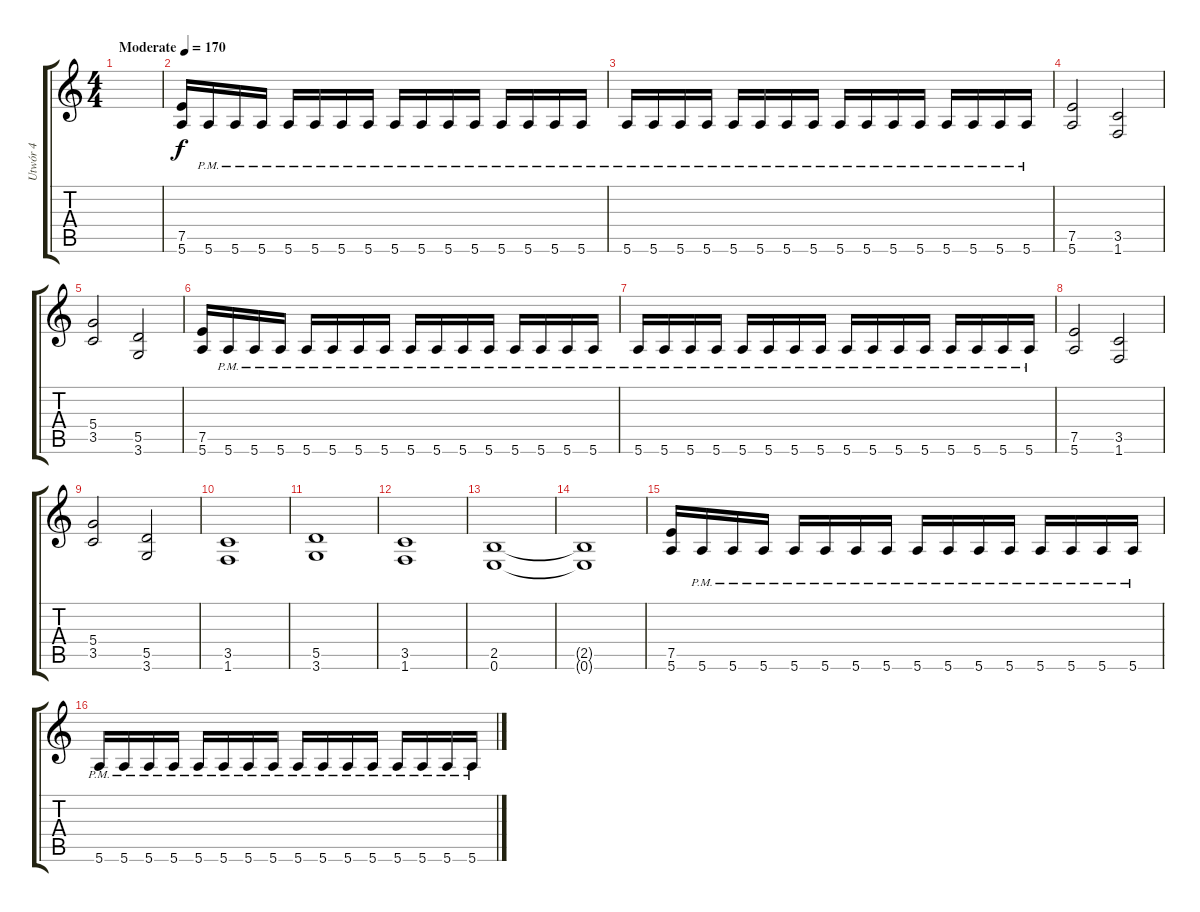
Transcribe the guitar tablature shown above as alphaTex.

\track ("Utwór 4" "Utwór 4") {instrument distortionguitar}
\staff {score tabs}
\tuning (E4 B3 G3 D3 A2 E2) {hide}
\ts (4 4)
\tempo (170 "Moderate")
\clef g2
\ks c
|
(7.5 5.6).16 5.6{pm}.16 5.6{pm}.16 5.6{pm}.16 5.6{pm}.16 5.6{pm}.16 5.6{pm}.16 5.6{pm}.16 5.6{pm}.16 5.6{pm}.16 5.6{pm}.16 5.6{pm}.16 5.6{pm}.16 5.6{pm}.16 5.6{pm}.16 5.6{pm}.16 |
5.6{pm}.16 5.6{pm}.16 5.6{pm}.16 5.6{pm}.16 5.6{pm}.16 5.6{pm}.16 5.6{pm}.16 5.6{pm}.16 5.6{pm}.16 5.6{pm}.16 5.6{pm}.16 5.6{pm}.16 5.6{pm}.16 5.6{pm}.16 5.6{pm}.16 5.6{pm}.16 |
(7.5 5.6).2 (3.5 1.6).2 |
(5.4 3.5).2 (5.5 3.6).2 |
(7.5 5.6).16 5.6{pm}.16 5.6{pm}.16 5.6{pm}.16 5.6{pm}.16 5.6{pm}.16 5.6{pm}.16 5.6{pm}.16 5.6{pm}.16 5.6{pm}.16 5.6{pm}.16 5.6{pm}.16 5.6{pm}.16 5.6{pm}.16 5.6{pm}.16 5.6{pm}.16 |
5.6{pm}.16 5.6{pm}.16 5.6{pm}.16 5.6{pm}.16 5.6{pm}.16 5.6{pm}.16 5.6{pm}.16 5.6{pm}.16 5.6{pm}.16 5.6{pm}.16 5.6{pm}.16 5.6{pm}.16 5.6{pm}.16 5.6{pm}.16 5.6{pm}.16 5.6{pm}.16 |
(7.5 5.6).2 (3.5 1.6).2 |
(5.4 3.5).2 (5.5 3.6).2 |
(3.5 1.6).1 |
(5.5 3.6).1 |
(3.5 1.6).1 |
(2.5 0.6).1 |
(2.5{t} 0.6{t}).1 |
(7.5 5.6).16 5.6{pm}.16 5.6{pm}.16 5.6{pm}.16 5.6{pm}.16 5.6{pm}.16 5.6{pm}.16 5.6{pm}.16 5.6{pm}.16 5.6{pm}.16 5.6{pm}.16 5.6{pm}.16 5.6{pm}.16 5.6{pm}.16 5.6{pm}.16 5.6{pm}.16 |
5.6{pm}.16 5.6{pm}.16 5.6{pm}.16 5.6{pm}.16 5.6{pm}.16 5.6{pm}.16 5.6{pm}.16 5.6{pm}.16 5.6{pm}.16 5.6{pm}.16 5.6{pm}.16 5.6{pm}.16 5.6{pm}.16 5.6{pm}.16 5.6{pm}.16 5.6{pm}.16
